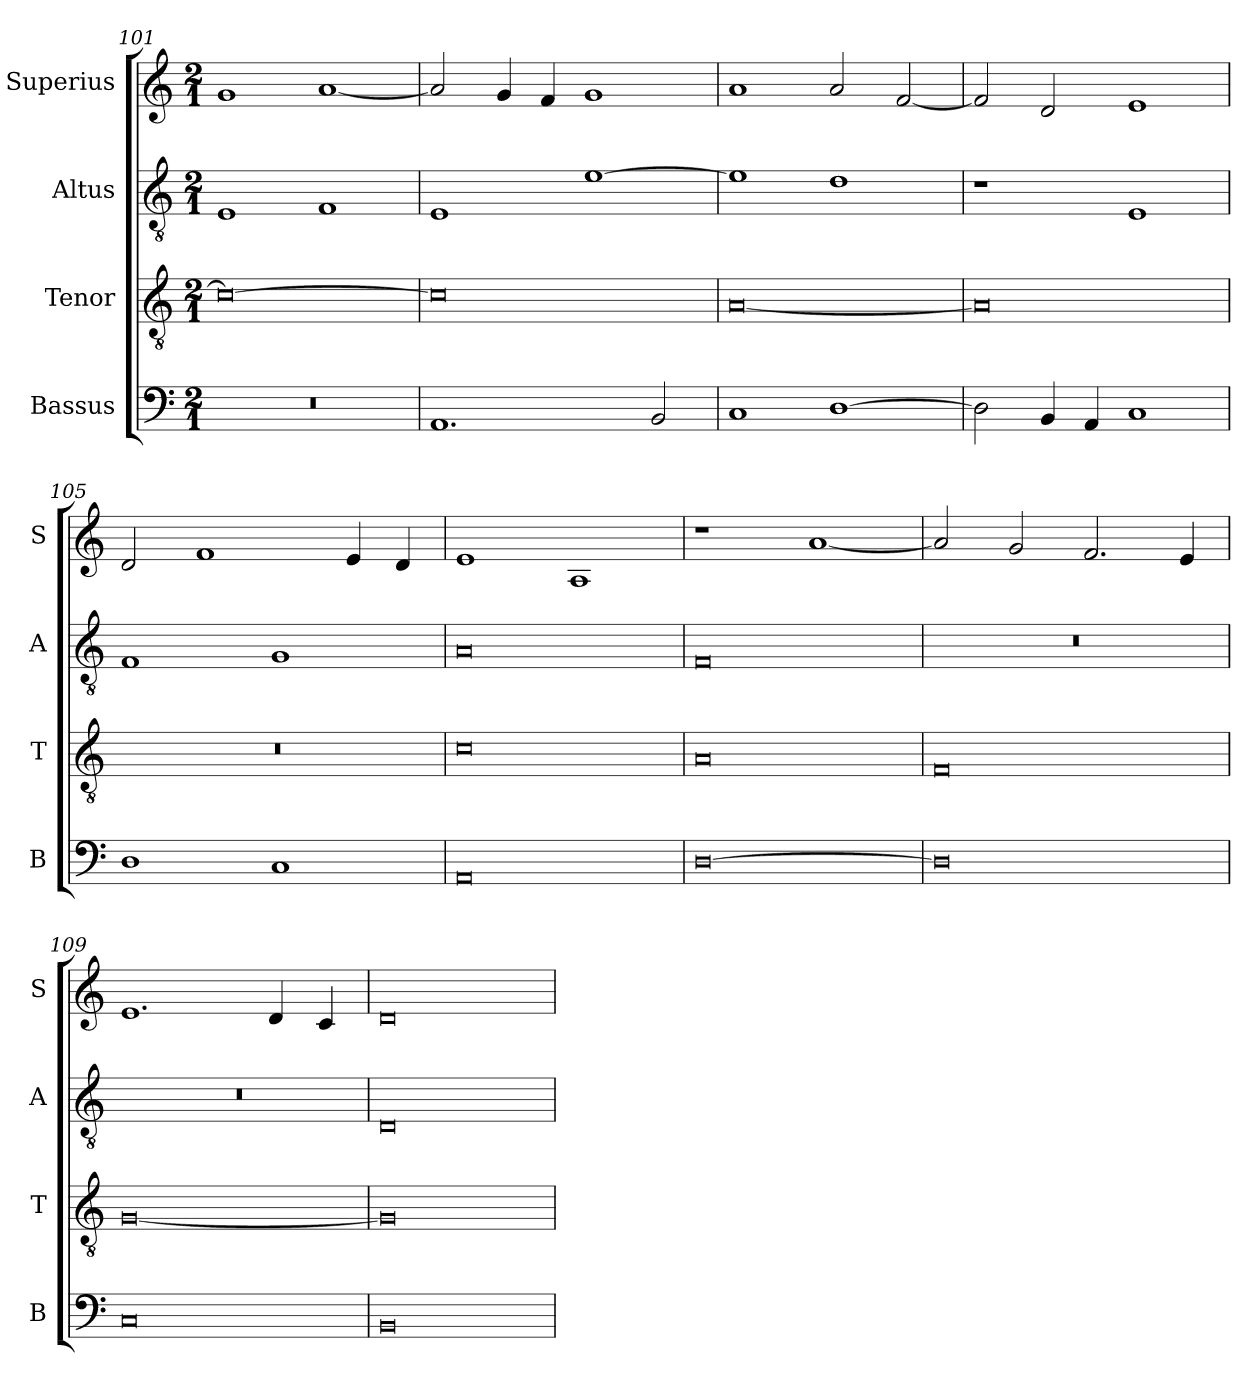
**kern	**kern	**kern	**kern
*part4	*part3	*part2	*part1
*staff4	*staff3	*staff2	*staff1
*I"Bassus	*I"Tenor	*I"Altus	*I"Superius
*I'B	*I'T	*I'A	*I'S
*clefF4	*clefGv2	*clefGv2	*clefG2
*k[]	*k[]	*k[]	*k[]
*M2/1	*M2/1	*M2/1	*M2/1
=101	=101	=101	=101
0r	0c_	1E	1g
.	.	1F	[1a
=102	=102	=102	=102
1.AA	0c]	1E	2a/]
.	.	.	4g/
.	.	.	4f/
.	.	[1e	1g
2BB/	.	.	.
=103	=103	=103	=103
1C	[0A	1e]	1a
[1D	.	1d	2a/
.	.	.	[2f/
=104	=104	=104	=104
2D\]	0A]	1r	2f/]
4BB/	.	.	2d/
4AA/	.	.	.
1C	.	1E	1e
=105	=105	=105	=105
1D	0r	1F	2d/
.	.	.	1f
1C	.	1G	.
.	.	.	4e/
.	.	.	4d/
=106	=106	=106	=106
0AA	0c	0A	1e
.	.	.	1A
=107	=107	=107	=107
[0D	0A	0F	1r
.	.	.	[1a
=108	=108	=108	=108
0D]	0F	0r	2a/]
.	.	.	2g/
.	.	.	2.f/
.	.	.	4e/
=109	=109	=109	=109
0C	[0G	0r	1.e
.	.	.	4d/
.	.	.	4c/
=110	=110	=110	=110
0BB	0G]	0D	0d
=	=	=	=
*-	*-	*-	*-
